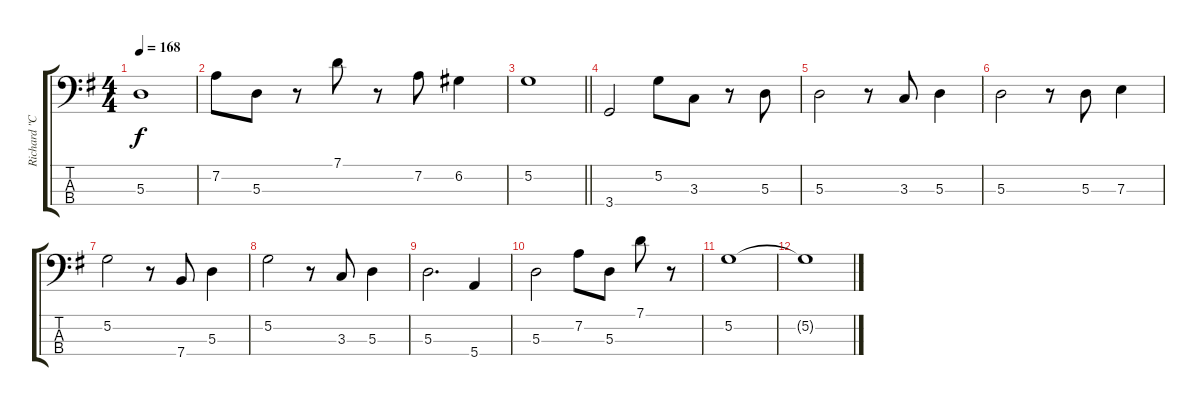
\track ("Richard \"Charlie\" McCracken - Bass" "Richard \"C") {instrument electricbassfinger}
\staff {score tabs}
\tuning (G2 D2 A1 E1) {hide}
\ts (4 4)
\tempo 168
\clef f4
\ks g
5.3.1{dy f} |
7.2.8 5.3.8 r.8 7.1.8 r.8 7.2.8 6.2.4 |
\barLineRight lightlight
5.2.1 |
3.4.2 5.2.8 3.3.8 r.8 5.3.8 |
5.3.2 r.8 3.3.8 5.3.4 |
5.3.2 r.8 5.3.8 7.3.4 |
5.2.2 r.8 7.4.8 5.3.4 |
5.2.2 r.8 3.3.8 5.3.4 |
5.3.2{d} 5.4.4 |
5.3.2 7.2.8 5.3.8 7.1.8 r.8 |
5.2.1 |
5.2{t}.1
